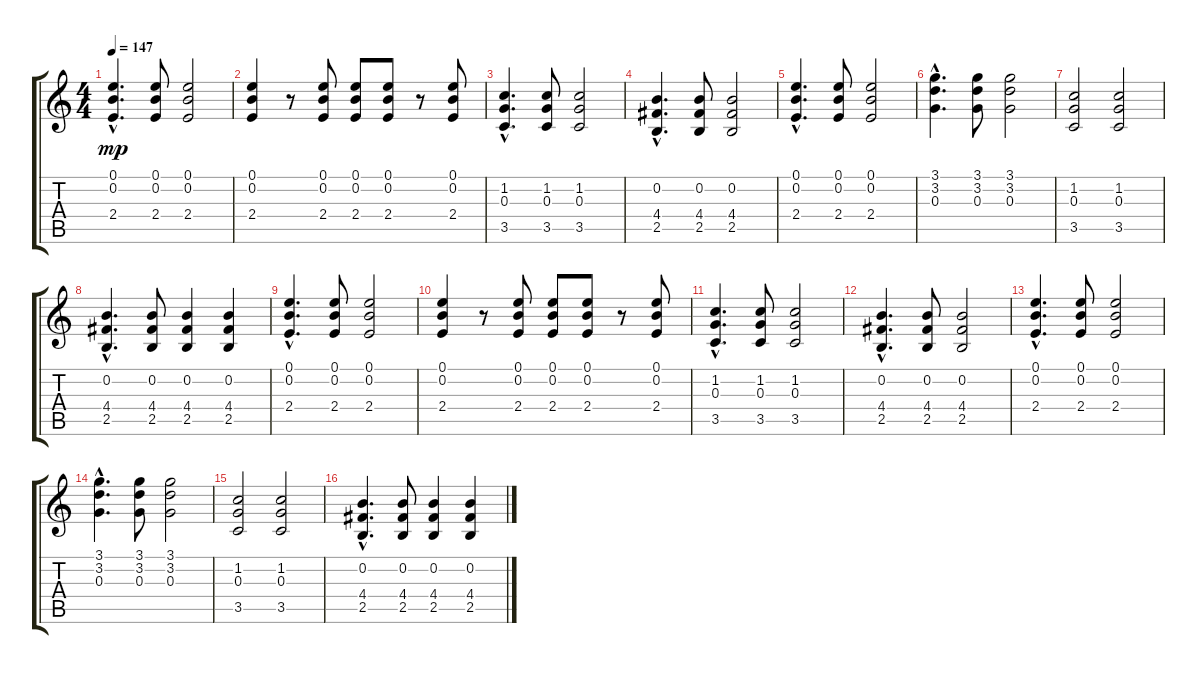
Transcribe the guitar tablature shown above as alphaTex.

\track "" {instrument distortionguitar}
\staff {score tabs}
\tuning (E4 B3 G3 D3 A2 E2) {hide}
\ts (4 4)
\tempo 147
\clef g2
\ks c
(0.1{hac} 0.2{hac} 2.4{hac}).4{d dy mp} (0.1 0.2 2.4).8 (0.1 0.2 2.4).2 |
(0.1 0.2 2.4).4 r.8 (0.1 0.2 2.4).8 (0.1 0.2 2.4).8 (0.1 0.2 2.4).8 r.8 (0.1 0.2 2.4).8 |
(1.2{hac} 0.3{hac} 3.5{hac}).4{d} (1.2 0.3 3.5).8 (1.2 0.3 3.5).2 |
(0.2{hac} 4.4{hac} 2.5{hac}).4{d} (0.2 4.4 2.5).8 (0.2 4.4 2.5).2 |
(0.1{hac} 0.2{hac} 2.4{hac}).4{d} (0.1 0.2 2.4).8 (0.1 0.2 2.4).2 |
(3.1{hac} 3.2{hac} 0.3{hac}).4{d} (3.1 3.2 0.3).8 (3.1 3.2 0.3).2 |
(1.2 0.3 3.5).2 (1.2 0.3 3.5).2 |
(0.2{hac} 4.4{hac} 2.5{hac}).4{d} (0.2 4.4 2.5).8 (0.2 4.4 2.5).4 (0.2 4.4 2.5).4 |
(0.1{hac} 0.2{hac} 2.4{hac}).4{d} (0.1 0.2 2.4).8 (0.1 0.2 2.4).2 |
(0.1 0.2 2.4).4 r.8 (0.1 0.2 2.4).8 (0.1 0.2 2.4).8 (0.1 0.2 2.4).8 r.8 (0.1 0.2 2.4).8 |
(1.2{hac} 0.3{hac} 3.5{hac}).4{d} (1.2 0.3 3.5).8 (1.2 0.3 3.5).2 |
(0.2{hac} 4.4{hac} 2.5{hac}).4{d} (0.2 4.4 2.5).8 (0.2 4.4 2.5).2 |
(0.1{hac} 0.2{hac} 2.4{hac}).4{d} (0.1 0.2 2.4).8 (0.1 0.2 2.4).2 |
(3.1{hac} 3.2{hac} 0.3{hac}).4{d} (3.1 3.2 0.3).8 (3.1 3.2 0.3).2 |
(1.2 0.3 3.5).2 (1.2 0.3 3.5).2 |
(0.2{hac} 4.4{hac} 2.5{hac}).4{d} (0.2 4.4 2.5).8 (0.2 4.4 2.5).4 (0.2 4.4 2.5).4
